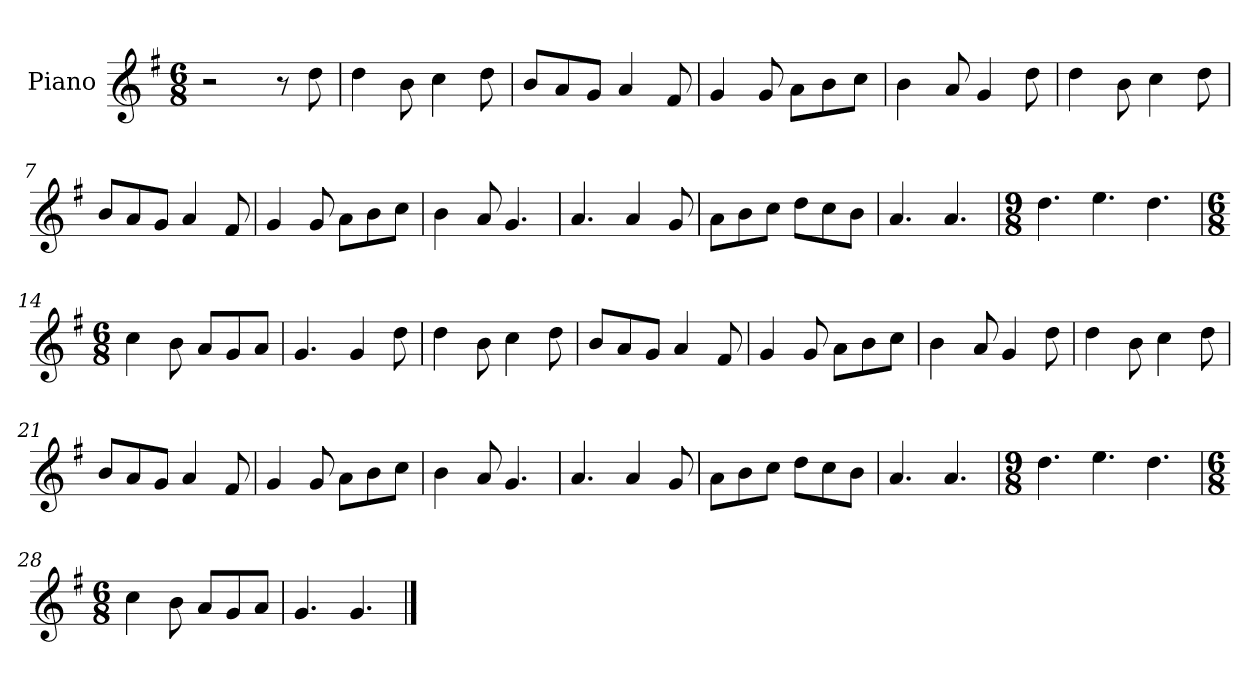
**kern
*part1
*staff1
*I"Piano
*I'Pno
*clefG2
*k[f#]
*M6/8
=1
2r
8r
8dd\
=2
4dd\
8b\
4cc\
8dd\
=3
8b/L
8a/
8g/J
4a/
8f#/
=4
4g/
8g/
8a\L
8b\
8cc\J
=5
4b\
8a/
4g/
8dd\
=6
4dd\
8b\
4cc\
8dd\
=7
8b/L
8a/
8g/J
4a/
8f#/
=8
4g/
8g/
8a\L
8b\
8cc\J
=9
4b\
8a/
4.g/
=10
4.a/
4a/
8g/
=11
8a\L
8b\
8cc\J
8dd\L
8cc\
8b\J
=12
4.a/
4.a/
=13
*M9/8
4.dd\
4.ee\
4.dd\
=14
*M6/8
4cc\
8b\
8a/L
8g/
8a/J
=15
4.g/
4g/
8dd\
=16
4dd\
8b\
4cc\
8dd\
=17
8b/L
8a/
8g/J
4a/
8f#/
=18
4g/
8g/
8a\L
8b\
8cc\J
=19
4b\
8a/
4g/
8dd\
=20
4dd\
8b\
4cc\
8dd\
=21
8b/L
8a/
8g/J
4a/
8f#/
=22
4g/
8g/
8a\L
8b\
8cc\J
=23
4b\
8a/
4.g/
=24
4.a/
4a/
8g/
=25
8a\L
8b\
8cc\J
8dd\L
8cc\
8b\J
=26
4.a/
4.a/
=27
*M9/8
4.dd\
4.ee\
4.dd\
=28
*M6/8
4cc\
8b\
8a/L
8g/
8a/J
=29
4.g/
4.g/
==
*-
